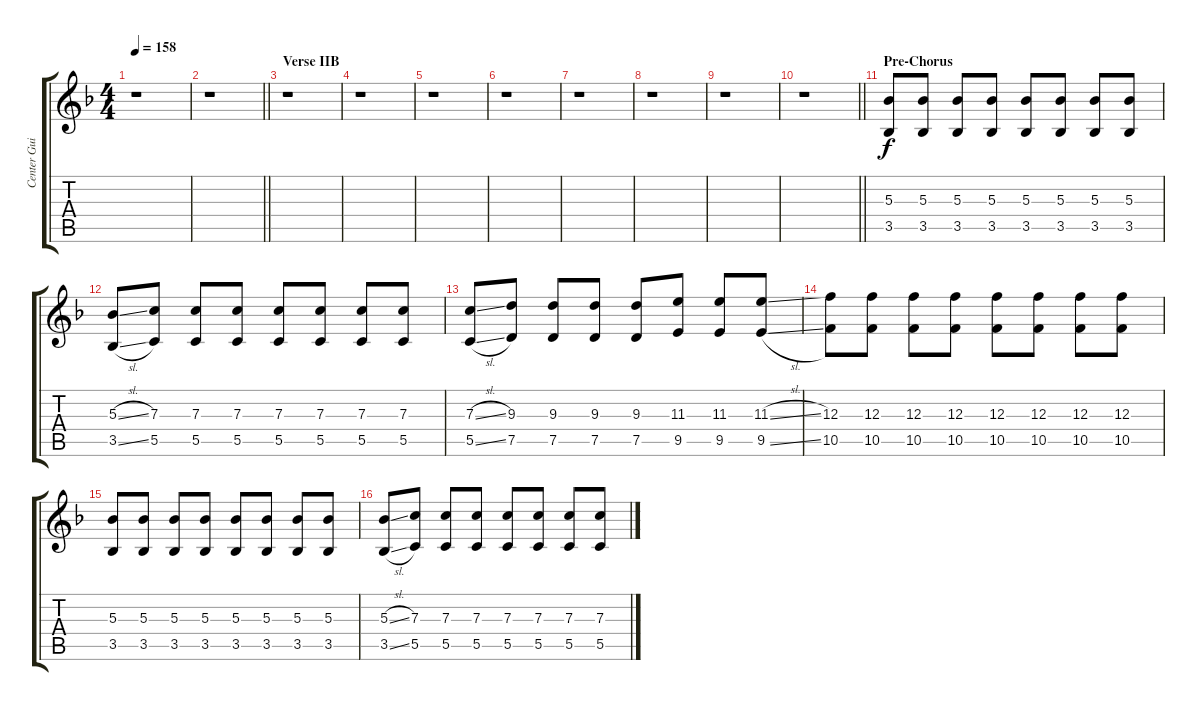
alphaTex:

\track ("Center Guitar" "Center Gui") {instrument overdrivenguitar}
\staff {score tabs}
\tuning (D4 A3 F3 C3 G2 C2) {hide}
\ts (4 4)
\tempo 158
\clef g2
\ks f
r.1{dy f} |
\barLineRight lightlight
r.1 |
\section ("" "Verse IIB")
r.1 |
r.1 |
r.1 |
r.1 |
r.1 |
r.1 |
r.1 |
\barLineRight lightlight
r.1 |
\section ("" "Pre-Chorus")
(5.3 3.5).8 (5.3 3.5).8 (5.3 3.5).8 (5.3 3.5).8 (5.3 3.5).8 (5.3 3.5).8 (5.3 3.5).8 (5.3 3.5).8 |
(5.3{sl} 3.5{sl}).8 (7.3 5.5).8 (7.3 5.5).8 (7.3 5.5).8 (7.3 5.5).8 (7.3 5.5).8 (7.3 5.5).8 (7.3 5.5).8 |
(7.3{sl} 5.5{sl}).8 (9.3 7.5).8 (9.3 7.5).8 (9.3 7.5).8 (9.3 7.5).8 (11.3 9.5).8 (11.3 9.5).8 (11.3{sl} 9.5{sl}).8 |
(12.3 10.5).8 (12.3 10.5).8 (12.3 10.5).8 (12.3 10.5).8 (12.3 10.5).8 (12.3 10.5).8 (12.3 10.5).8 (12.3 10.5).8 |
(5.3 3.5).8 (5.3 3.5).8 (5.3 3.5).8 (5.3 3.5).8 (5.3 3.5).8 (5.3 3.5).8 (5.3 3.5).8 (5.3 3.5).8 |
(5.3{sl} 3.5{sl}).8 (7.3 5.5).8 (7.3 5.5).8 (7.3 5.5).8 (7.3 5.5).8 (7.3 5.5).8 (7.3 5.5).8 (7.3 5.5).8
